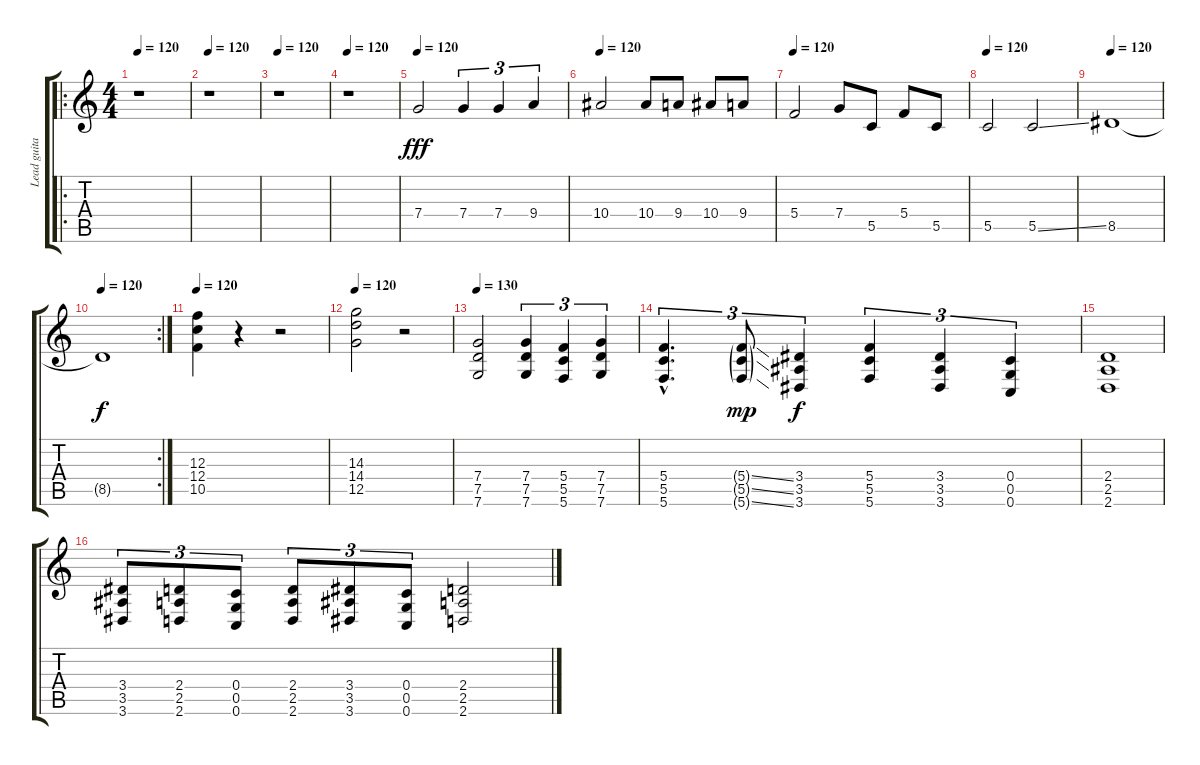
\track ("Lead guitar" "Lead guita") {instrument overdrivenguitar}
\staff {score tabs}
\tuning (D4 A3 F3 C3 G2 C2) {hide}
\ro
\ts (4 4)
\tempo 120
\clef g2
\ks c
r.1{dy f} |
\tempo 120
r.1 |
\tempo 120
r.1 |
\tempo 120
r.1 |
\tempo 120
7.4.2{dy fff} 7.4.4{tu (3 2)} 7.4.4{tu (3 2)} 9.4.4{tu (3 2)} |
\tempo 120
10.4.2 10.4.8 9.4.8 10.4.8 9.4.8 |
\tempo 120
5.4.2 7.4.8 5.5.8 5.4.8 5.5.8 |
\tempo 120
5.5.2 5.5{ss}.2 |
\tempo 120
8.5.1 |
\rc 2
\tempo 120
8.5{t}.1{dy f} |
\tempo 120
(12.3 12.4 10.5).4 r.4 r.2 |
\tempo 120
(14.3 14.4 12.5).2 r.2 |
\tempo 130
(7.4 7.5 7.6).2{instrument overdrivenguitar} (7.4 7.5 7.6).4{tu (3 2)} (5.4 5.5 5.6).4{tu (3 2)} (7.4 7.5 7.6).4{tu (3 2)} |
(5.4{hac} 5.5{hac} 5.6{hac}).4{d tu (3 2)} (5.4{ss g} 5.5{ss g} 5.6{ss g}).8{tu (3 2) dy mp} (3.4 3.5 3.6).4{tu (3 2) dy f} (5.4 5.5 5.6).4{tu (3 2)} (3.4 3.5 3.6).4{tu (3 2)} (0.4 0.5 0.6).4{tu (3 2)} |
(2.4 2.5 2.6).1 |
(3.4 3.5 3.6).8{tu (3 2)} (2.4 2.5 2.6).8{tu (3 2)} (0.4 0.5 0.6).8{tu (3 2)} (2.4 2.5 2.6).8{tu (3 2)} (3.4 3.5 3.6).8{tu (3 2)} (0.4 0.5 0.6).8{tu (3 2)} (2.4 2.5 2.6).2
